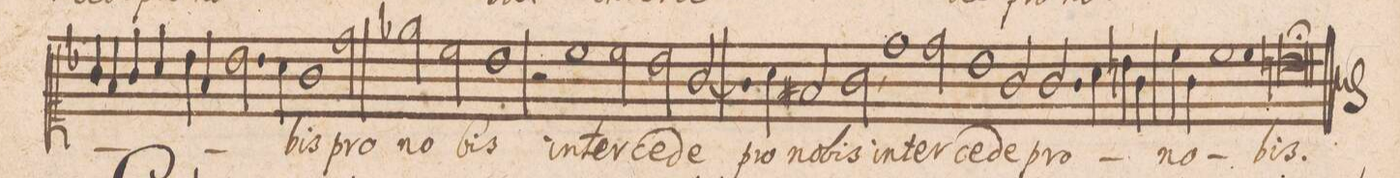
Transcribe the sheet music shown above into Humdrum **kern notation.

**kern	**text
*I"CANTVS.	*
*clefC1	*
*k[b-]	*
*met(C|)	*
*M2/1	*
4g/	.
4f/	.
4g/	.
4a\	.
=88-	=88-
4b-\	.
4f/	.
2.b-\	.
4a\	.
1g\	-bis
=89-	=89-
2dd\	pro
2ee-X\	no-
2cc\	.
=90-	=90-
1b-	-bis
2r	.
1cc\	in-
=91-	=91-
2cc\	-ter-
2b-\	-ce-
[<2g/	-de
=92-	=92-
4g/]	.
4a\	pro
2f#X/	no-
2g,\	-bis
1dd\	in-
=93-	=93-
2dd\	-ter-
1b-	-ce-
=94-	=94-
2g/	-de
2.g/	pro
4a\	.
4bn\	.
4g\	.
=95-	=95-
4cc\	no-
4g\	.
1.cc	.
=96-	=96-
0bn;>	-bis.
==	==
*-	*-
